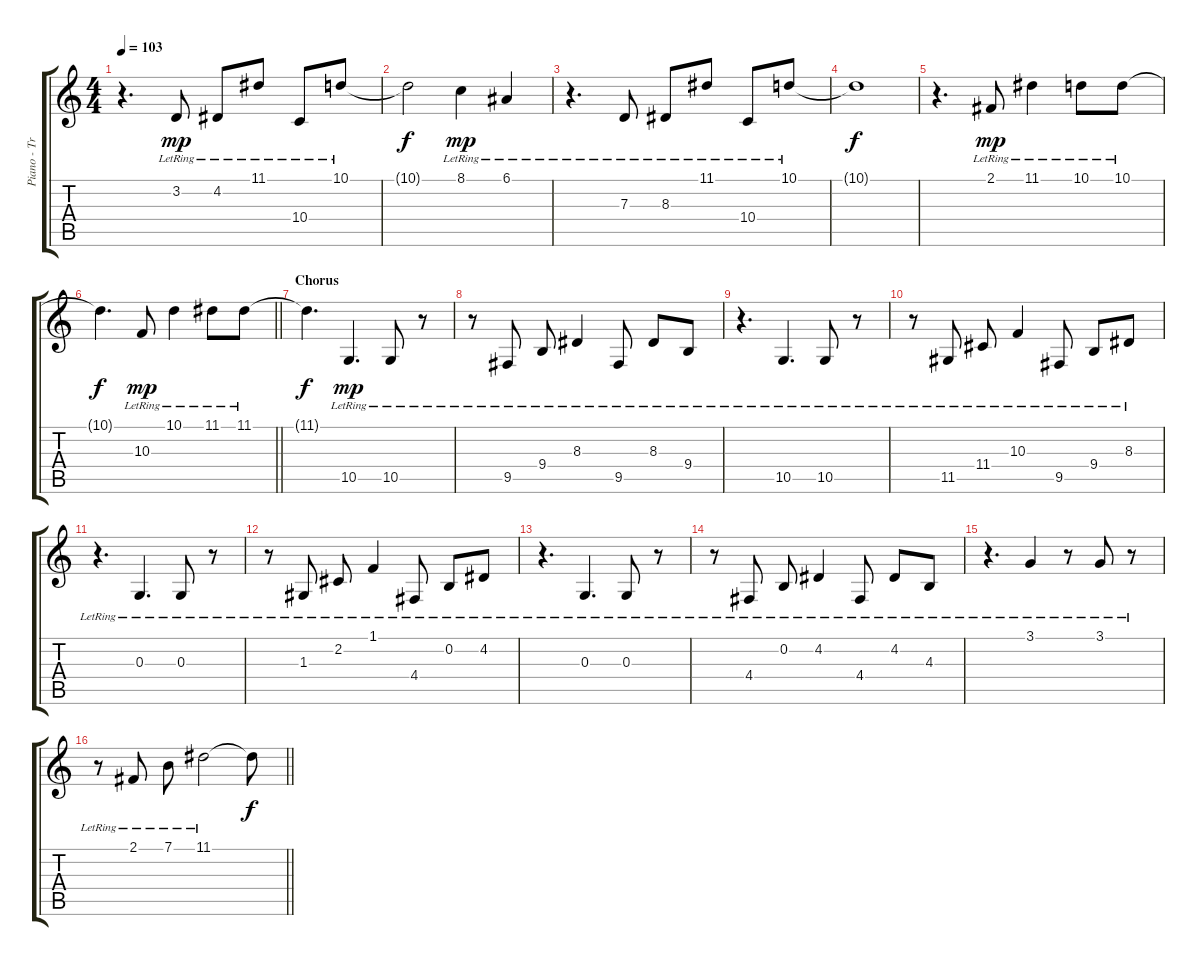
\track ("Piano - Treble" "Piano - Tr") {instrument acousticgrandpiano}
\staff {score tabs}
\tuning (E4 B3 G3 D3 A2 E2) {hide}
\ts (4 4)
\tempo 103
\clef g2
\ks c
r.4{d dy f} 3.2{lr}.8{dy mp} 4.2{lr}.8 11.1{lr}.8 10.4{lr}.8 10.1{lr}.8 |
10.1{t}.2{dy f} 8.1{lr}.4{dy mp} 6.1{lr}.4 |
r.4{d} 7.3{lr}.8 8.3{lr}.8 11.1{lr}.8 10.4{lr}.8 10.1{lr}.8 |
10.1{t}.1{dy f} |
r.4{d} 2.1{lr}.8{dy mp} 11.1{lr}.4 10.1{lr}.8 10.1{lr}.8 |
\barLineRight lightlight
10.1{t}.4{d dy f} 10.3{lr}.8{dy mp} 10.1{lr}.4 11.1{lr}.8 11.1{lr}.8 |
\section ("" "Chorus")
11.1{t}.4{d dy f} 10.5{lr}.4{d dy mp} 10.5{lr}.8 r.8 |
r.8 9.5{lr}.8 9.4{lr}.8 8.3{lr}.4 9.5{lr}.8 8.3{lr}.8 9.4{lr}.8 |
r.4{d} 10.5{lr}.4{d} 10.5{lr}.8 r.8 |
r.8 11.5{lr}.8 11.4{lr}.8 10.3{lr}.4 9.5{lr}.8 9.4{lr}.8 8.3{lr}.8 |
r.4{d} 0.3{lr}.4{d} 0.3{lr}.8 r.8 |
r.8 1.3{lr}.8 2.2{lr}.8 1.1{lr}.4 4.4{lr}.8 0.2{lr}.8 4.2{lr}.8 |
r.4{d} 0.3{lr}.4{d} 0.3{lr}.8 r.8 |
r.8 4.4{lr}.8 0.2{lr}.8 4.2{lr}.4 4.4{lr}.8 4.2{lr}.8 4.3{lr}.8 |
r.4{d} 3.1{lr}.4 r.8 3.1{lr}.8 r.8 |
\barLineRight lightlight
r.8 2.1{lr}.8 7.1{lr}.8 11.1{lr}.2 11.1{t}.8{dy f}
